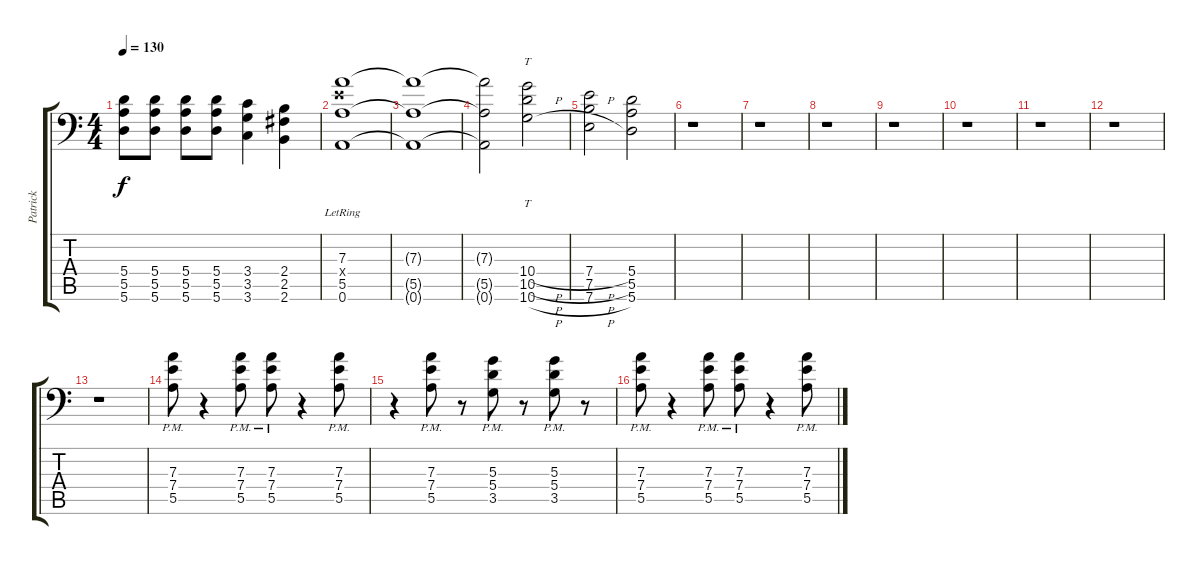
\track ("Patrick" "Patrick") {instrument distortionguitar}
\staff {score tabs}
\tuning (B3 Gb3 D3 A2 E2 A1) {hide}
\ts (4 4)
\tempo 130
\clef f4
\ks c
(5.4 5.5 5.6).8{dy f} (5.4 5.5 5.6).8 (5.4 5.5 5.6).8 (5.4 5.5 5.6).8 (3.4 3.5 3.6).4 (2.4 2.5 2.6).4 |
(7.3 7.4{x} 5.5 0.6{lr}).1 |
(7.3{t} 5.5{t} 0.6{t}).1 |
(7.3{t} 5.5{t} 0.6{t}).2 (10.4{h} 10.5{h} 10.6{h}).2{tt} |
(7.4{h} 7.5{h} 7.6{h}).2 (5.4 5.5 5.6).2 |
r.1 |
r.1 |
r.1 |
r.1 |
r.1 |
r.1 |
r.1 |
r.1 |
(7.3{pm} 7.4 5.5).8{volume 8} r.4 (7.3{pm} 7.4 5.5).8 (7.3{pm} 7.4 5.5).8 r.4 (7.3{pm} 7.4 5.5).8 |
r.4 (7.3 7.4{pm} 5.5).8 r.8 (5.3 5.4{pm} 3.5).8 r.8 (5.3 5.4{pm} 3.5).8 r.8 |
(7.3{pm} 7.4 5.5).8 r.4 (7.3{pm} 7.4 5.5).8 (7.3{pm} 7.4 5.5).8 r.4 (7.3{pm} 7.4 5.5).8
